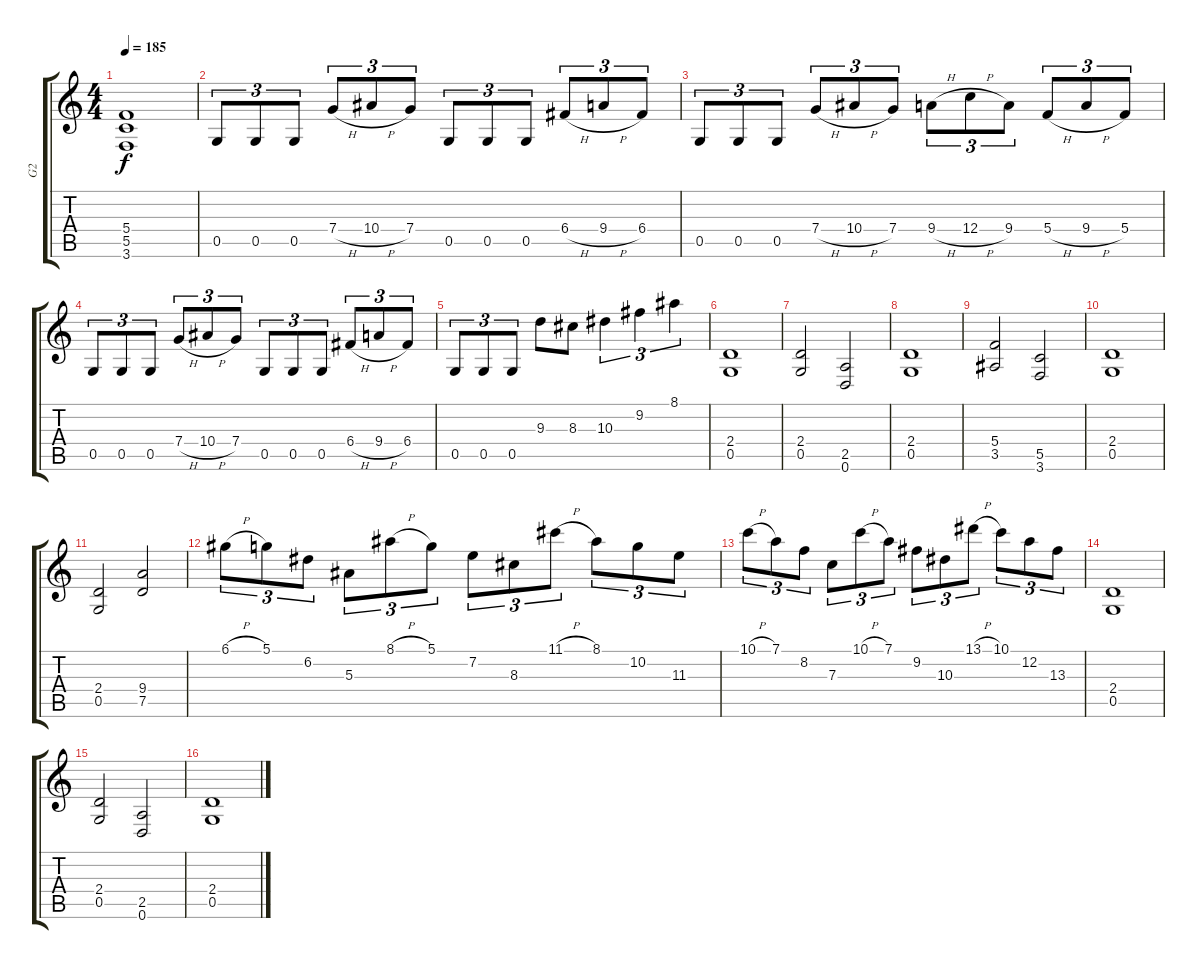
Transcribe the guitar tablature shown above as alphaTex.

\track ("G2" "G2") {instrument distortionguitar}
\staff {score tabs}
\tuning (D4 A3 F3 C3 G2 D2) {hide}
\ts (4 4)
\tempo 185
\clef g2
\ks c
(5.4 5.5 3.6).1{dy f} |
0.5.8{tu (3 2)} 0.5.8{tu (3 2)} 0.5.8{tu (3 2)} 7.4{h}.8{tu (3 2)} 10.4{h}.8{tu (3 2)} 7.4.8{tu (3 2)} 0.5.8{tu (3 2)} 0.5.8{tu (3 2)} 0.5.8{tu (3 2)} 6.4{h}.8{tu (3 2)} 9.4{h}.8{tu (3 2)} 6.4.8{tu (3 2)} |
0.5.8{tu (3 2)} 0.5.8{tu (3 2)} 0.5.8{tu (3 2)} 7.4{h}.8{tu (3 2)} 10.4{h}.8{tu (3 2)} 7.4.8{tu (3 2)} 9.4{h}.8{tu (3 2)} 12.4{h}.8{tu (3 2)} 9.4.8{tu (3 2)} 5.4{h}.8{tu (3 2)} 9.4{h}.8{tu (3 2)} 5.4.8{tu (3 2)} |
0.5.8{tu (3 2)} 0.5.8{tu (3 2)} 0.5.8{tu (3 2)} 7.4{h}.8{tu (3 2)} 10.4{h}.8{tu (3 2)} 7.4.8{tu (3 2)} 0.5.8{tu (3 2)} 0.5.8{tu (3 2)} 0.5.8{tu (3 2)} 6.4{h}.8{tu (3 2)} 9.4{h}.8{tu (3 2)} 6.4.8{tu (3 2)} |
0.5.8{tu (3 2)} 0.5.8{tu (3 2)} 0.5.8{tu (3 2)} 9.3.8 8.3.8 10.3.4{tu (3 2)} 9.2.4{tu (3 2)} 8.1.4{tu (3 2)} |
(2.4 0.5).1 |
(2.4 0.5).2 (2.5 0.6).2 |
(2.4 0.5).1 |
(5.4 3.5).2 (5.5 3.6).2 |
(2.4 0.5).1 |
(2.4 0.5).2 (9.4 7.5).2 |
6.1{h}.8{tu (3 2)} 5.1.8{tu (3 2)} 6.2.8{tu (3 2)} 5.3.8{tu (3 2)} 8.1{h}.8{tu (3 2)} 5.1.8{tu (3 2)} 7.2.8{tu (3 2)} 8.3.8{tu (3 2)} 11.1{h}.8{tu (3 2)} 8.1.8{tu (3 2)} 10.2.8{tu (3 2)} 11.3.8{tu (3 2)} |
10.1{h}.8{tu (3 2)} 7.1.8{tu (3 2)} 8.2.8{tu (3 2)} 7.3.8{tu (3 2)} 10.1{h}.8{tu (3 2)} 7.1.8{tu (3 2)} 9.2.8{tu (3 2)} 10.3.8{tu (3 2)} 13.1{h}.8{tu (3 2)} 10.1.8{tu (3 2)} 12.2.8{tu (3 2)} 13.3.8{tu (3 2)} |
(2.4 0.5).1 |
(2.4 0.5).2 (2.5 0.6).2 |
(2.4 0.5).1
